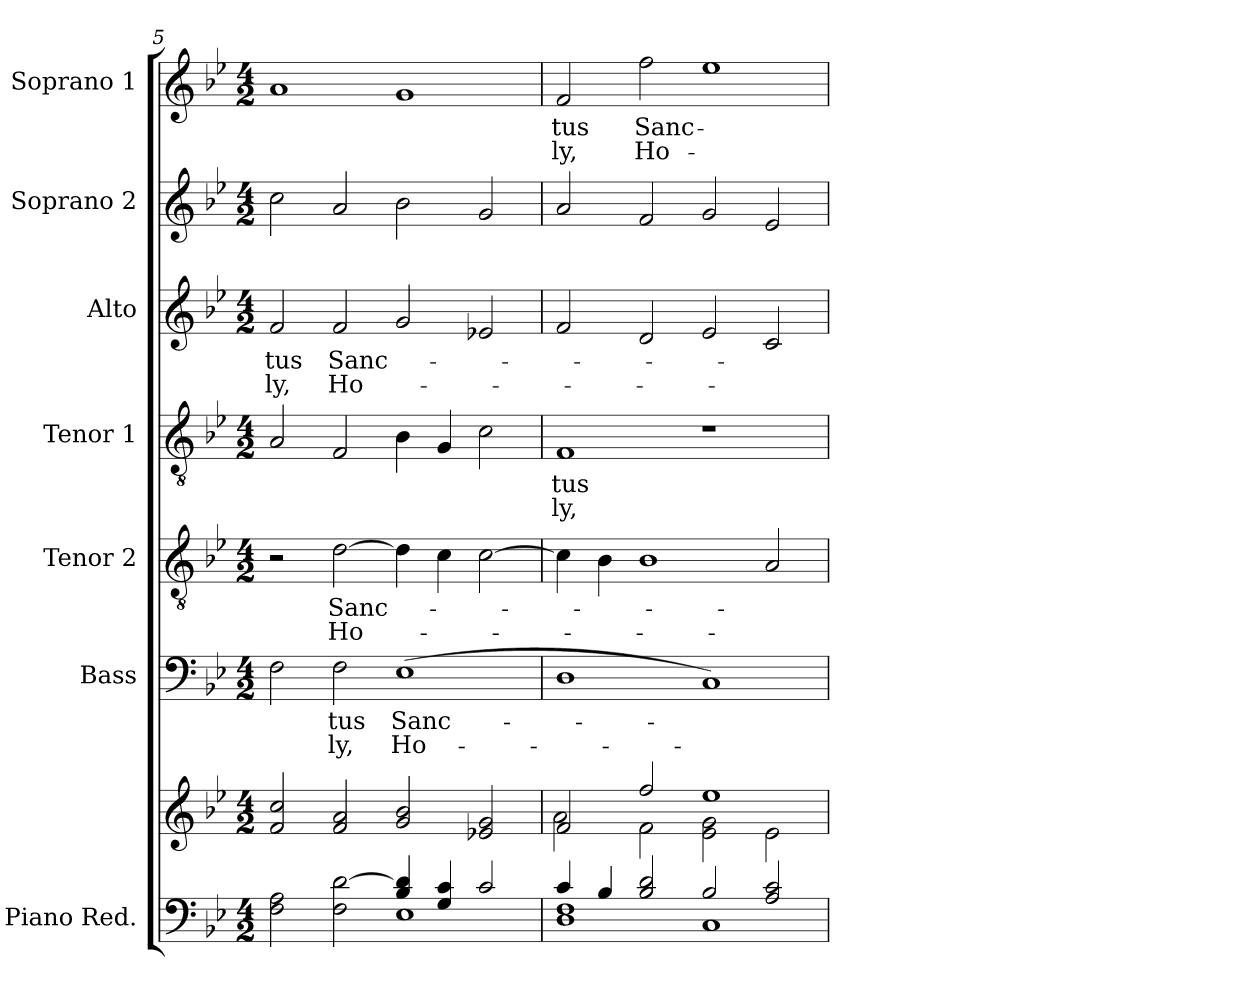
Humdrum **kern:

**kern	**kern	**kern	**text	**text	**kern	**text	**text	**kern	**text	**text	**kern	**text	**text	**kern	**kern	**text	**text
*part7	*part7	*part6	*part6	*part6	*part5	*part5	*part5	*part4	*part4	*part4	*part3	*part3	*part3	*part2	*part1	*part1	*part1
*staff8	*staff7	*staff6	*staff6	*staff6	*staff5	*staff5	*staff5	*staff4	*staff4	*staff4	*staff3	*staff3	*staff3	*staff2	*staff1	*staff1	*staff1
*I"Piano Red.	*	*I"Bass	*	*	*I"Tenor 2	*	*	*I"Tenor 1	*	*	*I"Alto	*	*	*I"Soprano 2	*I"Soprano 1	*	*
*	*	*I'B	*	*	*I'T2	*	*	*I'T1	*	*	*I'A	*	*	*I'S2	*I'S1	*	*
*clefF4	*clefG2	*clefF4	*	*	*clefGv2	*	*	*clefGv2	*	*	*clefG2	*	*	*clefG2	*clefG2	*	*
*	*	*	*	*	*ITrd7c12	*	*	*ITrd7c12	*	*	*	*	*	*	*	*	*
*k[b-e-]	*k[b-e-]	*k[b-e-]	*	*	*k[b-e-]	*	*	*k[b-e-]	*	*	*k[b-e-]	*	*	*k[b-e-]	*k[b-e-]	*	*
*B-:	*B-:	*B-:	*	*	*B-:	*	*	*B-:	*	*	*B-:	*	*	*B-:	*B-:	*	*
*M4/2	*M4/2	*M4/2	*	*	*M4/2	*	*	*M4/2	*	*	*M4/2	*	*	*M4/2	*M4/2	*	*
=5	=5	=5	=5	=5	=5	=5	=5	=5	=5	=5	=5	=5	=5	=5	=5	=5	=5
*^	*	*	*	*	*	*	*	*	*	*	*	*	*	*	*	*	*
!	!	!	!	!	!	!	!	!	!	!	!	!	!LO:LY:b:color=#000000	!LO:LY:b:color=#000000	!	!	!	!
2Fi\ 2Ai	1ryy	2fi/ 2cci	2Fi\	.	.	2r	.	.	2AAi/	.	.	2fi/	-tus	-ly,	2cci\	1ai	.	.
!	!	!	!	!LO:LY:b:color=#000000	!LO:LY:b:color=#000000	!	!	!	!	!	!	!	!	!	!	!	!	!
!	!	!	!	!	!	!	!LO:LY:b:color=#000000	!LO:LY:b:color=#000000	!	!	!	!	!	!	!	!	!	!
!	!	!	!	!	!	!	!	!	!	!	!	!	!LO:LY:b:color=#000000	!LO:LY:b:color=#000000	!	!	!	!
2Fi\ [>2di	.	2fi/ 2ai	2Fi\	-tus	-ly,	[>2Di\	Sanc-	Ho-	2FFi/	.	.	2fi/	Sanc-	Ho-	2ai/	.	.	.
!	!	!	!	!LO:LY:b:color=#000000	!LO:LY:b:color=#000000	!	!	!	!	!	!	!	!	!	!	!	!	!
4B-i/ 4di]	1E-i	2gi/ 2b-i	(1E-i	Sanc-	Ho-	4Di\]	.	.	4BB-i\	.	.	2gi/	.	.	2b-i\	1gi	.	.
4Gi/ 4ci	.	.	.	.	.	4Ci\	.	.	4GGi/	.	.	.	.	.	.	.	.	.
2ci/	.	2e-Xi/ 2gi	.	.	.	[>2Ci\	.	.	2Ci\	.	.	2e-Xi/	.	.	2gi/	.	.	.
!!LO:LB:g=z
=6	=6	=6	=6	=6	=6	=6	=6	=6	=6	=6	=6	=6	=6	=6	=6	=6	=6	=6
*	*	*^	*	*	*	*	*	*	*	*	*	*	*	*	*	*	*	*
!	!	!	!	!	!	!	!	!	!	!	!LO:LY:b:color=#000000	!LO:LY:b:color=#000000	!	!	!	!	!	!	!
!	!	!	!	!	!	!	!	!	!	!	!	!	!	!	!	!	!	!LO:LY:b:color=#000000	!LO:LY:b:color=#000000
4ci/	1Di 1Fi	2fi/	2ai\	1Di	.	.	4Ci\]	.	.	1FFi	-tus	-ly,	2fi/	.	.	2ai/	2fi/	-tus	-ly,
4B-i/	.	.	.	.	.	.	4BB-i\	.	.	.	.	.	.	.	.	.	.	.	.
!	!	!	!	!	!	!	!	!	!	!	!	!	!	!	!	!	!	!LO:LY:b:color=#000000	!LO:LY:b:color=#000000
2B-i/ 2di	.	2ffi/	2fi\	.	.	.	1BB-i	.	.	.	.	.	2di/	.	.	2fi/	2ffi\	Sanc-	Ho-
2B-i/	1Ci	1ee-i	2e-i\ 2gi	1Ci)	.	.	.	.	.	1r	.	.	2e-i/	.	.	2gi/	1ee-i	.	.
2Ai/ 2ci	.	.	2e-i\	.	.	.	2AAi/	.	.	.	.	.	2ci/	.	.	2e-i/	.	.	.
*v	*v	*	*	*	*	*	*	*	*	*	*	*	*	*	*	*	*	*	*
*	*v	*v	*	*	*	*	*	*	*	*	*	*	*	*	*	*	*	*
=	=	=	=	=	=	=	=	=	=	=	=	=	=	=	=	=	=
*-	*-	*-	*-	*-	*-	*-	*-	*-	*-	*-	*-	*-	*-	*-	*-	*-	*-
